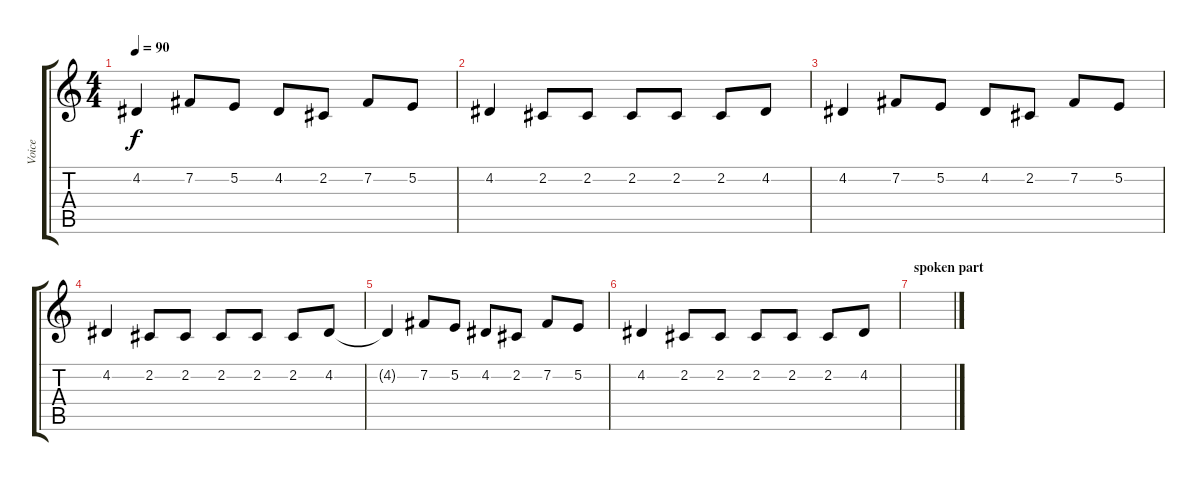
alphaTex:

\track ("Voice" "Voice") {instrument clarinet}
\staff {score tabs}
\tuning (E4 B3 G3 D3 A2 E2) {hide}
\ts (4 4)
\tempo 90
\clef g2
\ks c
4.2{t}.4{dy f} 7.2.8 5.2.8 4.2.8 2.2.8 7.2.8 5.2.8 |
4.2.4 2.2.8 2.2.8 2.2.8 2.2.8 2.2.8 4.2.8 |
4.2.4 7.2.8 5.2.8 4.2.8 2.2.8 7.2.8 5.2.8 |
4.2.4 2.2.8 2.2.8 2.2.8 2.2.8 2.2.8 4.2.8 |
4.2{t}.4 7.2.8 5.2.8 4.2.8 2.2.8 7.2.8 5.2.8 |
4.2.4 2.2.8 2.2.8 2.2.8 2.2.8 2.2.8 4.2.8 |
\section ("" "spoken part")
